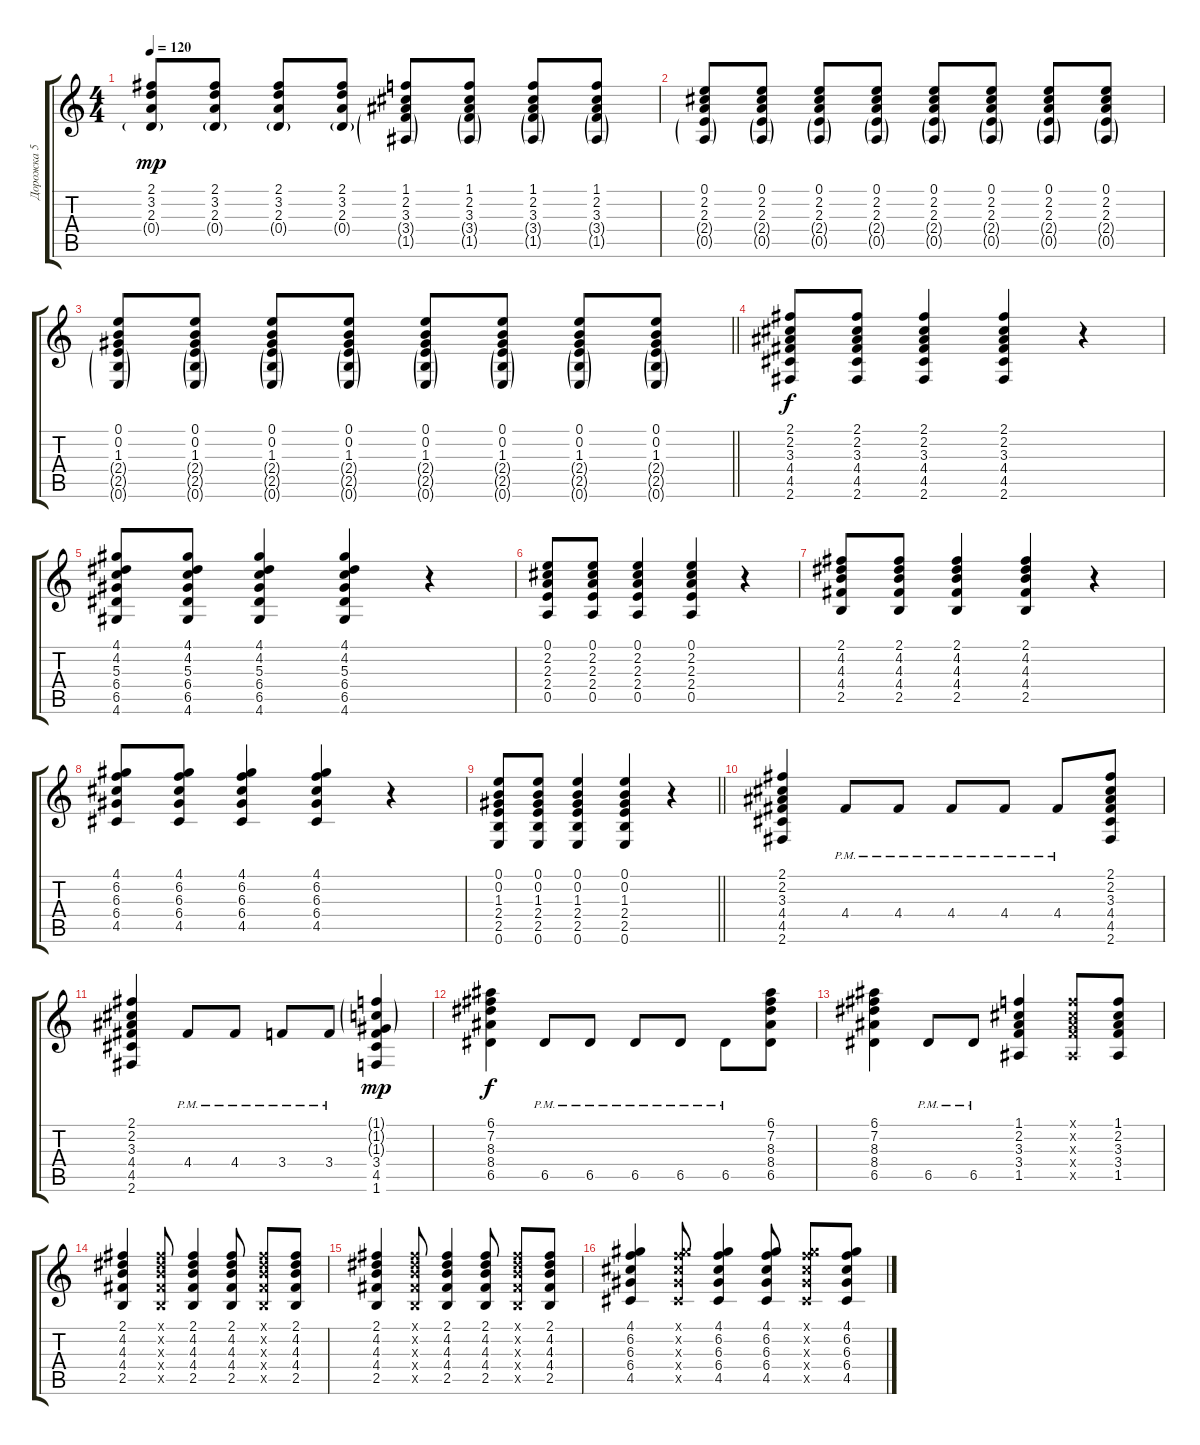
\track ("Дорожка 5" "Дорожка 5") {instrument acousticguitarsteel}
\staff {score tabs}
\tuning (E4 B3 G3 D3 A2 E2) {hide}
\ts (4 4)
\tempo 120
\clef g2
\ks c
(2.1 3.2 2.3 0.4{g}).8{dy mp} (2.1 3.2 2.3 0.4{g}).8 (2.1 3.2 2.3 0.4{g}).8 (2.1 3.2 2.3 0.4{g}).8 (1.1 2.2 3.3 3.4{g} 1.5{g}).8 (1.1 2.2 3.3 3.4{g} 1.5{g}).8 (1.1 2.2 3.3 3.4{g} 1.5{g}).8 (1.1 2.2 3.3 3.4{g} 1.5{g}).8 |
(0.1 2.2 2.3 2.4{g} 0.5{g}).8 (0.1 2.2 2.3 2.4{g} 0.5{g}).8 (0.1 2.2 2.3 2.4{g} 0.5{g}).8 (0.1 2.2 2.3 2.4{g} 0.5{g}).8 (0.1 2.2 2.3 2.4{g} 0.5{g}).8 (0.1 2.2 2.3 2.4{g} 0.5{g}).8 (0.1 2.2 2.3 2.4{g} 0.5{g}).8 (0.1 2.2 2.3 2.4{g} 0.5{g}).8 |
\barLineRight lightlight
(0.1 0.2 1.3 2.4{g} 2.5{g} 0.6{g}).8 (0.1 0.2 1.3 2.4{g} 2.5{g} 0.6{g}).8 (0.1 0.2 1.3 2.4{g} 2.5{g} 0.6{g}).8 (0.1 0.2 1.3 2.4{g} 2.5{g} 0.6{g}).8 (0.1 0.2 1.3 2.4{g} 2.5{g} 0.6{g}).8 (0.1 0.2 1.3 2.4{g} 2.5{g} 0.6{g}).8 (0.1 0.2 1.3 2.4{g} 2.5{g} 0.6{g}).8 (0.1 0.2 1.3 2.4{g} 2.5{g} 0.6{g}).8 |
(2.1 2.2 3.3 4.4 4.5 2.6).8{dy f} (2.1 2.2 3.3 4.4 4.5 2.6).8 (2.1 2.2 3.3 4.4 4.5 2.6).4 (2.1 2.2 3.3 4.4 4.5 2.6).4 r.4 |
(4.1 4.2 5.3 6.4 6.5 4.6).8 (4.1 4.2 5.3 6.4 6.5 4.6).8 (4.1 4.2 5.3 6.4 6.5 4.6).4 (4.1 4.2 5.3 6.4 6.5 4.6).4 r.4 |
(0.1 2.2 2.3 2.4 0.5).8 (0.1 2.2 2.3 2.4 0.5).8 (0.1 2.2 2.3 2.4 0.5).4 (0.1 2.2 2.3 2.4 0.5).4 r.4 |
(2.1 4.2 4.3 4.4 2.5).8 (2.1 4.2 4.3 4.4 2.5).8 (2.1 4.2 4.3 4.4 2.5).4 (2.1 4.2 4.3 4.4 2.5).4 r.4 |
(4.1 6.2 6.3 6.4 4.5).8 (4.1 6.2 6.3 6.4 4.5).8 (4.1 6.2 6.3 6.4 4.5).4 (4.1 6.2 6.3 6.4 4.5).4 r.4 |
\barLineRight lightlight
(0.1 0.2 1.3 2.4 2.5 0.6).8 (0.1 0.2 1.3 2.4 2.5 0.6).8 (0.1 0.2 1.3 2.4 2.5 0.6).4 (0.1 0.2 1.3 2.4 2.5 0.6).4 r.4 |
(2.1 2.2 3.3 4.4 4.5 2.6).4 4.4{pm}.8 4.4{pm}.8 4.4{pm}.8 4.4{pm}.8 4.4{pm}.8 (2.1 2.2 3.3 4.4 4.5 2.6).8 |
(2.1 2.2 3.3 4.4 4.5 2.6).4 4.4{pm}.8 4.4{pm}.8 3.4{pm}.8 3.4{pm}.8 (1.1{g} 1.2{g} 1.3{g} 3.4 4.5 1.6).4{dy mp} |
(6.1 7.2 8.3 8.4 6.5).4{dy f} 6.5{pm}.8 6.5{pm}.8 6.5{pm}.8 6.5{pm}.8 6.5{pm}.8 (6.1 7.2 8.3 8.4 6.5).8 |
(6.1 7.2 8.3 8.4 6.5).4 6.5{pm}.8 6.5{pm}.8 (1.1 2.2 3.3 3.4 1.5).4 (1.1{x} 2.2{x} 3.3{x} 3.4{x} 1.5{x}).8 (1.1 2.2 3.3 3.4 1.5).8 |
(2.1 4.2 4.3 4.4 2.5).4 (2.1{x} 4.2{x} 4.3{x} 4.4{x} 2.5{x}).8 (2.1 4.2 4.3 4.4 2.5).4 (2.1 4.2 4.3 4.4 2.5).8 (2.1{x} 4.2{x} 4.3{x} 4.4{x} 2.5{x}).8 (2.1 4.2 4.3 4.4 2.5).8 |
(2.1 4.2 4.3 4.4 2.5).4 (2.1{x} 4.2{x} 4.3{x} 4.4{x} 2.5{x}).8 (2.1 4.2 4.3 4.4 2.5).4 (2.1 4.2 4.3 4.4 2.5).8 (2.1{x} 4.2{x} 4.3{x} 4.4{x} 2.5{x}).8 (2.1 4.2 4.3 4.4 2.5).8 |
(4.1 6.2 6.3 6.4 4.5).4 (4.1{x} 6.2{x} 6.3{x} 6.4{x} 4.5{x}).8 (4.1 6.2 6.3 6.4 4.5).4 (4.1 6.2 6.3 6.4 4.5).8 (4.1{x} 6.2{x} 6.3{x} 6.4{x} 4.5{x}).8 (4.1 6.2 6.3 6.4 4.5).8
